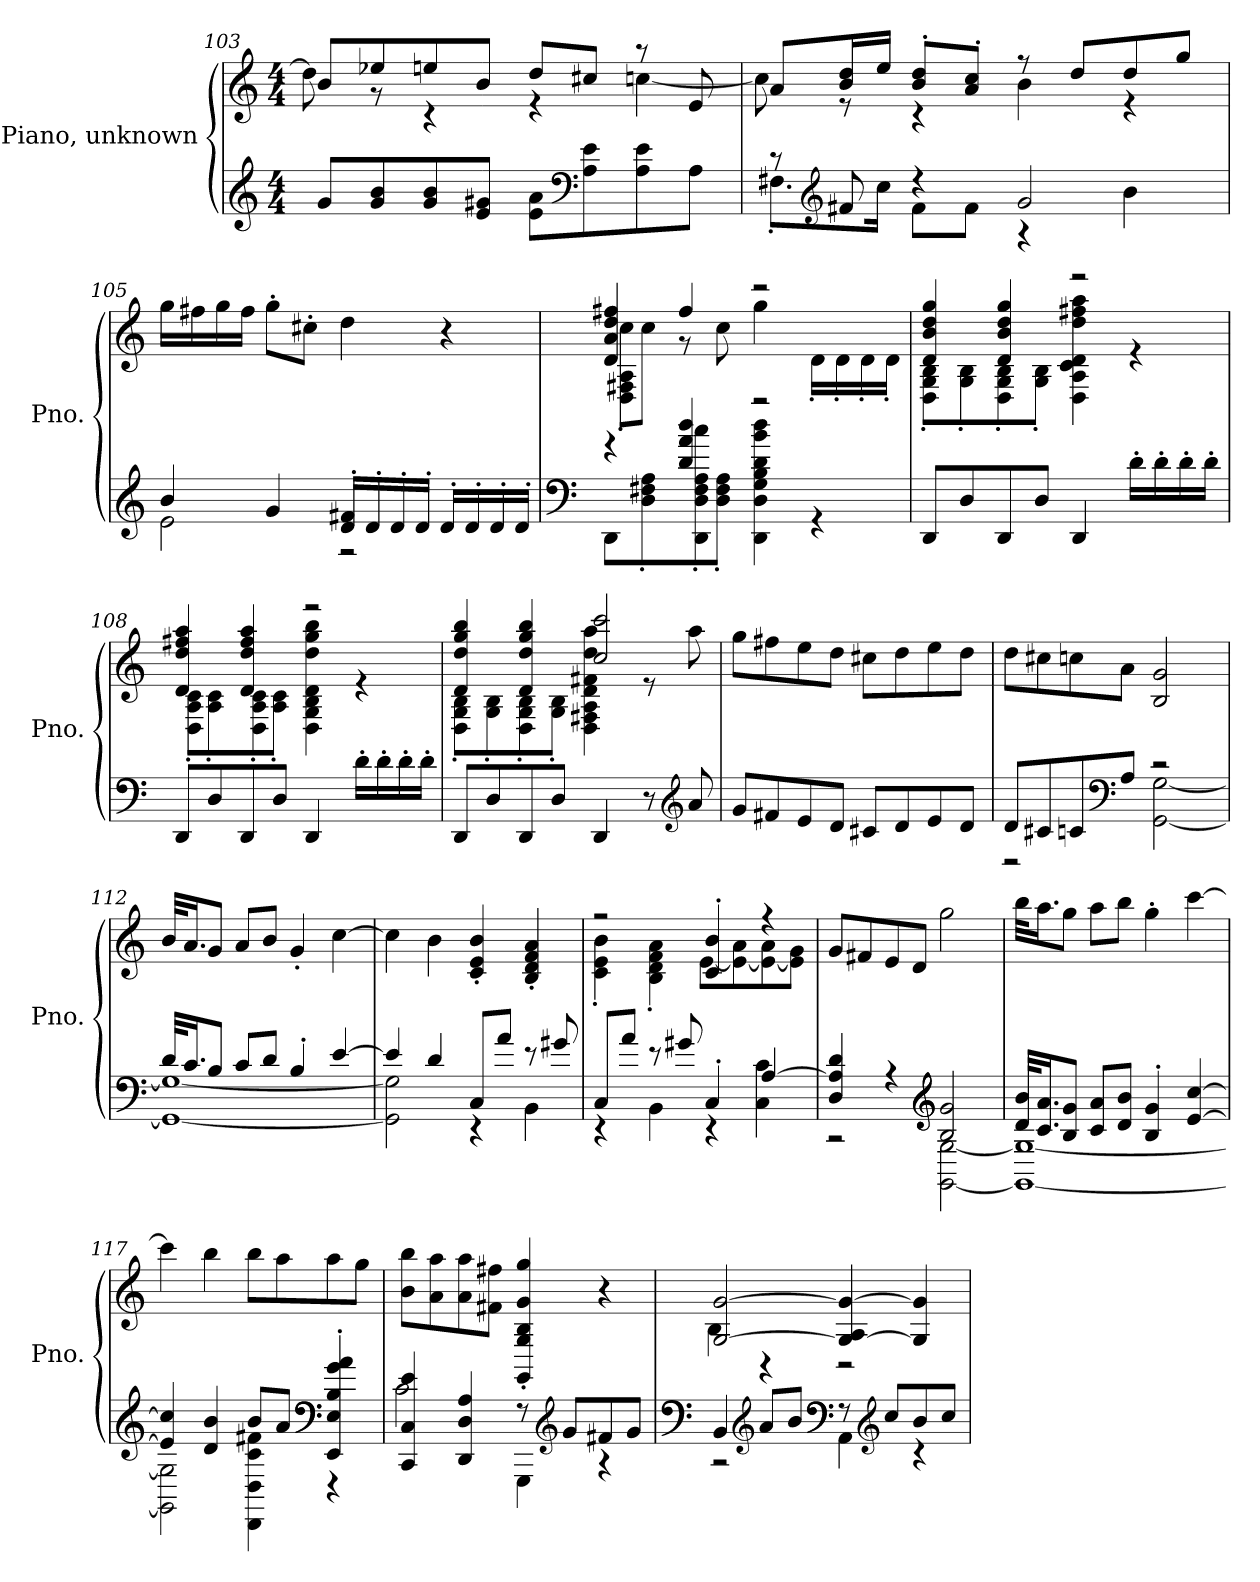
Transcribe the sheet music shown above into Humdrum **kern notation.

**kern	**kern
*part1	*part1
*staff2	*staff1
*I"Piano, unknown	*
*I'Pno.	*
*clefG2	*clefG2
*k[]	*k[]
*M4/4	*M4/4
=103	=103
*	*^
8g/L	8b/L	8dd\]
8g/ 8b/	8ee-X/	8r
8g/ 8b/	8een/	4r
8e/ 8g#X/J	8b/J	.
8e\ 8a\L	8dd/L	4r
*clefF4	*	*
8A\ 8e\	8cc#X/J	.
8A\ 8e\	8r	[4ccn\
8A\J	8e/	.
=104	=104	=104
*^	*	*
8r	8.F#X'\L	8a/L	8cc\]
*clefG2	*	*	*
8f#X/	.	16b/ 16dd/L	8r
.	16cc\Jk	16ee/JJ	.
4r	8f#\L	8b/' 8dd/'L	4r
.	8f#\J	8a/' 8cc/'J	.
2g/	4r	8r	4b\
.	.	8dd/L	.
.	4b\	8dd/	4r
.	.	8gg/J	.
*	*	*v	*v
!!LO:LB:g=z
=105	=105	=105
4b/	2e\	16gg\LL
.	.	16ff#X\
.	.	16gg\
.	.	16ff#\JJ
4g/	.	8gg'\L
.	.	8cc#X'\J
16d/' 16f#X/'LL	2r	4dd\
16d'/	.	.
16d'/	.	.
16d'/JJ	.	.
16d'/LL	.	4r
16d'/	.	.
16d'/	.	.
16d'/JJ	.	.
=106	=106	=106
*clefF4	*	*
*	*	*^
4r	8DD\L	4d/ 4a/ 4dd/ 4ff#X/	8D\' 8F#X\' 8A\' 8cc\'L
.	8D\' 8F#X\' 8A\'	.	8cc\J
4d/ 4a/ 4dd/	8DD\' 8D\' 8F#\' 8A\' 8cc\'	4ff#/	8r
.	8D\' 8F#\' 8A\'J	.	8cc\
2r	4DD\ 4D\ 4G\ 4B\ 4d\ 4b\ 4dd\	2r	4gg\
.	4r	.	16d'\LL
.	.	.	16d'\
.	.	.	16d'\
.	.	.	16d'\JJ
*v	*v	*	*
=107	=107	=107
8DD/L	4d/ 4b/ 4dd/ 4gg/	8D\' 8G\' 8B\'L
8D/	.	8G\' 8B\'
8DD/	4d/ 4b/ 4dd/ 4gg/	8D\' 8G\' 8B\'
8D/J	.	8G\' 8B\'J
4DD/	2r	4D\ 4A\ 4c\ 4d\ 4dd\ 4ff#X\ 4aa\
16d'\LL	.	4r
16d'\	.	.
16d'\	.	.
16d'\JJ	.	.
!!LO:PB:g=z	!!
=108	=108	=108
8DD/L	4d/ 4dd/ 4ff#X/ 4aa/	8D\' 8A\' 8c\'L
8D/	.	8A\' 8c\'
8DD/	4d/ 4dd/ 4ff#/ 4aa/	8D\' 8A\' 8c\'
8D/J	.	8A\' 8c\'J
4DD/	2r	4D\ 4G\ 4B\ 4d\ 4dd\ 4gg\ 4bb\
16d'\LL	.	4r
16d'\	.	.
16d'\	.	.
16d'\JJ	.	.
=109	=109	=109
8DD/L	4d/ 4dd/ 4gg/ 4bb/	8D\' 8G\' 8B\'L
8D/	.	8G\' 8B\'
8DD/	4d/ 4dd/ 4gg/ 4bb/	8D\' 8G\' 8B\'
8D/J	.	8G\' 8B\'J
4DD/	2cc/ 2ccc/	4D\ 4F#X\ 4A\ 4d\ 4f#X\ 4dd\ 4aa\
8r	.	8r
*clefG2	*	*
8a/	.	8aa\
*	*v	*v
=110	=110
8g/L	8gg\L
8f#X/	8ff#X\
8e/	8ee\
8d/J	8dd\J
8c#X/L	8cc#X\L
8d/	8dd\
8e/	8ee\
8d/J	8dd\J
!!LO:LB:g=z
=111	=111
*^	*
8d/L	2r	8dd\L
8c#X/	.	8cc#X\
8cn/	.	8ccn\
*clefF4	*	*
8A/J	.	8a\J
2r	[2GG\ [2G\	2B/ 2g/
=112	=112	=112
32d/KLL	1GG_ 1G_	32b/KLL
16.c/J	.	16.a/J
8B/J	.	8g/J
8c/L	.	8a/L
8d/J	.	8b/J
4B'/	.	4g'/
[4e/	.	[4cc\
=113	=113	=113
4e/]	2GG\] 2G\]	4cc\]
4d/	.	4b\
8C/L	4r	4c/' 4e/' 4b/'
8a/J	.	.
8r	4BB\	4B/' 4d/' 4f/' 4a/'
8g#X/	.	.
=114	=114	=114
*	*	*^
8C/L	4r	2r	4c\' 4e\' 4b\'
8a/J	.	.	.
8r	4BB\	.	4B\' 4d\' 4f\' 4a\'
8g#X/	.	.	.
4C'/	4r	4c/' 4b/'	[8e\L
.	.	.	8e\_ 8a\
[4A/	4C\ 4c\	4r	8e\_ 8a\
.	.	.	8e\] 8g\J
*	*	*v	*v
!!LO:LB:g=z
=115	=115	=115
4D/ 4A/] 4d/	2r	8g/L
.	.	8f#X/
4r	.	8e/
.	.	8d/J
*clefG2	*	*
2B/ 2g/	[2GG\ [2G\	2gg\
=116	=116	=116
32d/ 32b/KLL	1GG_ 1G_	32bb\KLL
16.c/ 16.a/J	.	16.aa\J
8B/ 8g/J	.	8gg\J
8c/ 8a/L	.	8aa\L
8d/ 8b/J	.	8bb\J
4B/' 4g/'	.	4gg'\
[4e/ [4cc/	.	[4ccc\
=117	=117	=117
4e/] 4cc/]	2GG\] 2G\]	4ccc\]
4d/ 4b/	.	4bb\
8b/L	4DD\ 4D\ 4c\ 4f#X\	8bb\L
8a/J	.	8aa\
*clefF4	*	*
4EE/' 4E/' 4B/' 4g/' 4a/'	4r	8aa\
.	.	8gg\J
=118	=118	=118
4CC/ 4C/ 4e/	2c\	8b\ 8bb\L
.	.	8a\ 8aa\
4DD/ 4D/ 4A/	.	8a\ 8aa\
.	.	8f#X\ 8ff#X\J
8r	4GGG\	4GG/' 4G/' 4B/' 4g/' 4gg/'
*clefG2	*	*
8g/L	.	.
8f#X/	4r	4r
8g/J	.	.
!!LO:LB:g=z
=119	=119	=119
*clefF4	*	*
*	*	*^
4BB/	2r	[2G/ [2g/	4B\
*clefG2	*	*	*
8a/L	.	.	4r
8b/J	.	.	.
*clefF4	*	*	*
8r	4AA\	4G/_ 4A/ 4g/_	2r
*clefG2	*	*	*
8cc/L	.	.	.
8b/	4r	4G/] 4g/]	.
8cc/J	.	.	.
*v	*v	*	*
*	*v	*v
=	=
*-	*-
